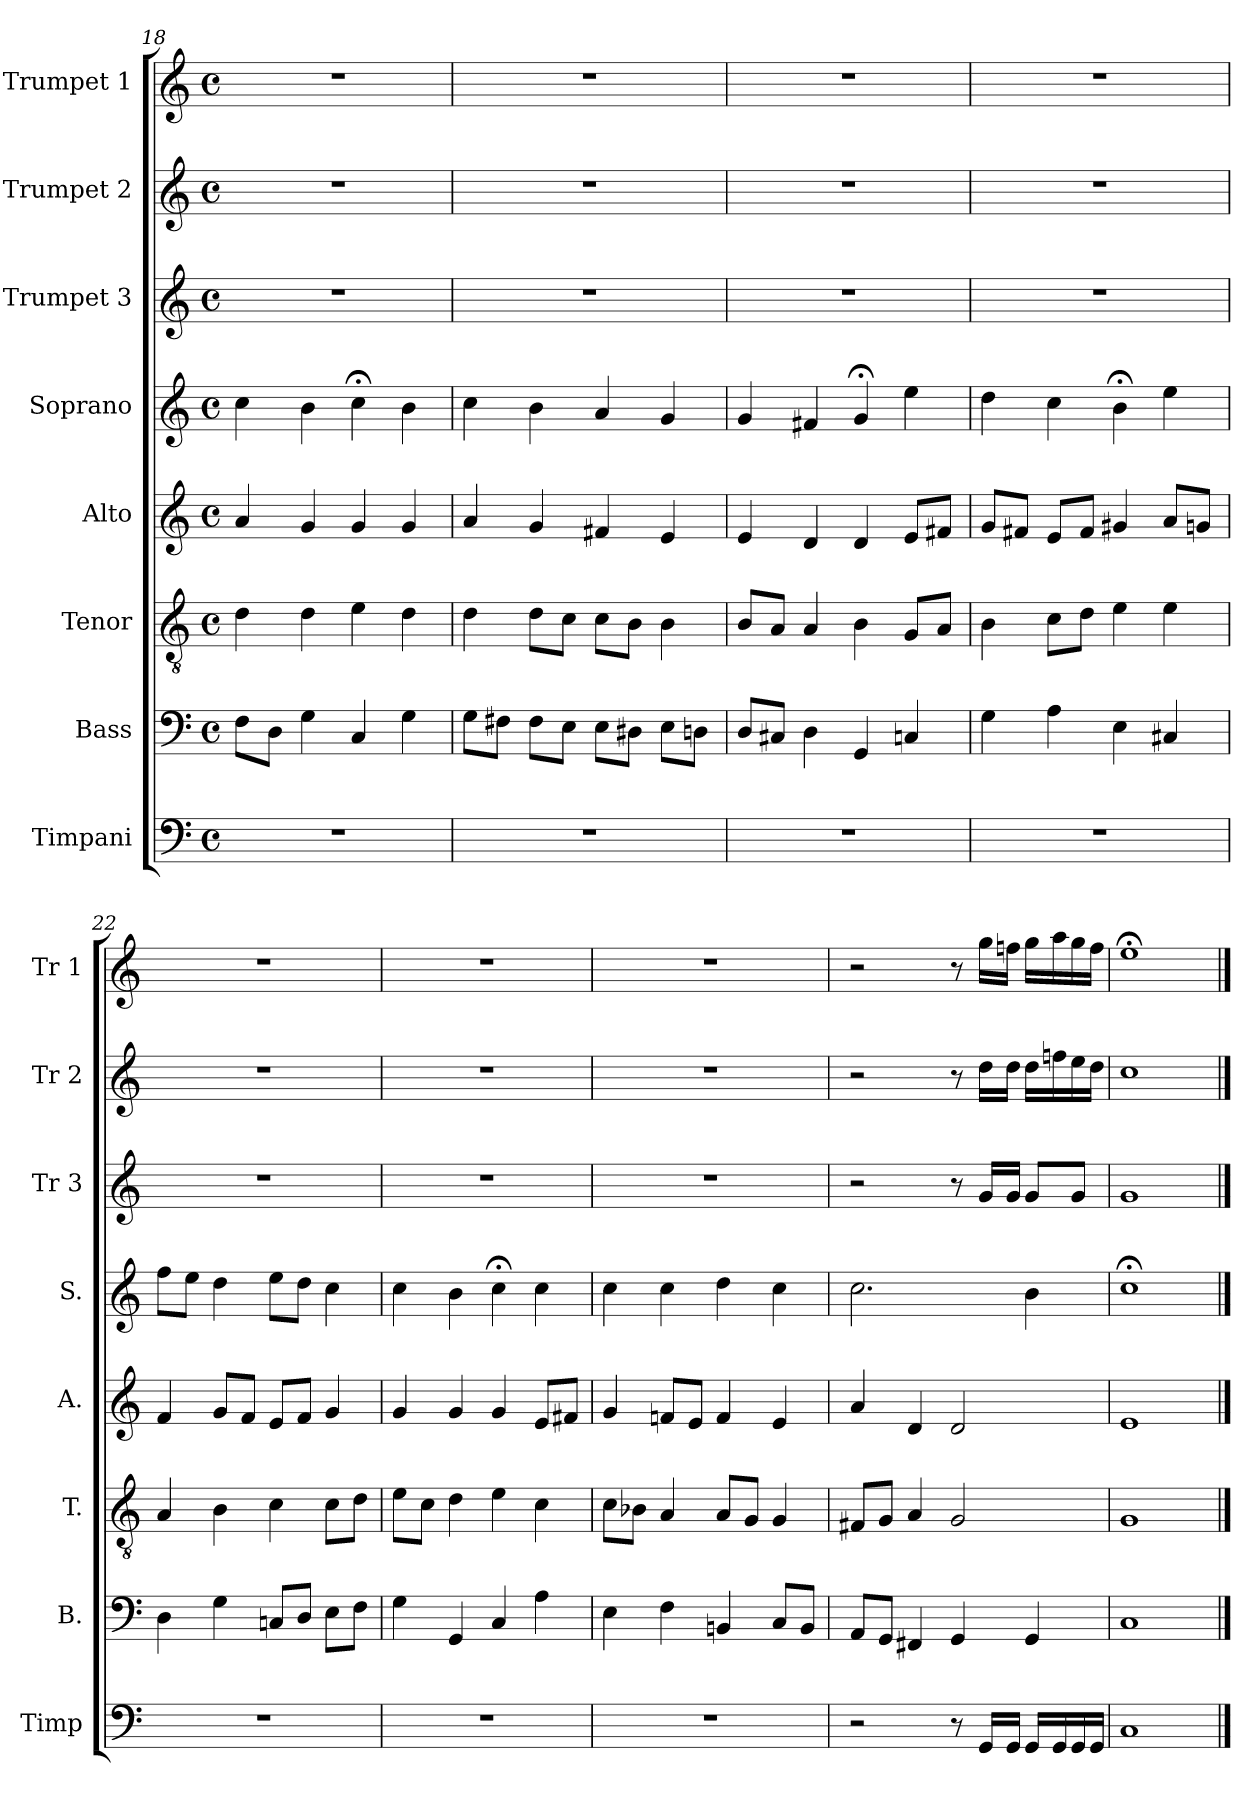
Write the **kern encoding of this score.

**kern	**kern	**kern	**kern	**kern	**kern	**kern	**kern
*part8	*part7	*part6	*part5	*part4	*part3	*part2	*part1
*staff8	*staff7	*staff6	*staff5	*staff4	*staff3	*staff2	*staff1
*I"Timpani	*I"Bass	*I"Tenor	*I"Alto	*I"Soprano	*I"Trumpet 3	*I"Trumpet 2	*I"Trumpet 1
*I'Timp	*I'B.	*I'T.	*I'A.	*I'S.	*I'Tr 3	*I'Tr 2	*I'Tr 1
*clefF4	*clefF4	*clefGv2	*clefG2	*clefG2	*clefG2	*clefG2	*clefG2
*k[]	*k[]	*k[]	*k[]	*k[]	*k[]	*k[]	*k[]
*M4/4	*M4/4	*M4/4	*M4/4	*M4/4	*M4/4	*M4/4	*M4/4
*met(c)	*met(c)	*met(c)	*met(c)	*met(c)	*met(c)	*met(c)	*met(c)
=18	=18	=18	=18	=18	=18	=18	=18
1r	8F\L	4d\	4a/	4cc\	1r	1r	1r
.	8D\J	.	.	.	.	.	.
.	4G\	4d\	4g/	4b\	.	.	.
.	4C/	4e\	4g/	4cc;<\	.	.	.
.	4G\	4d\	4g/	4b\	.	.	.
=19	=19	=19	=19	=19	=19	=19	=19
1r	8G\L	4d\	4a/	4cc\	1r	1r	1r
.	8F#X\J	.	.	.	.	.	.
.	8F#\L	8d\L	4g/	4b\	.	.	.
.	8E\J	8c\J	.	.	.	.	.
.	8E\L	8c\L	4f#X/	4a/	.	.	.
.	8D#X\J	8B\J	.	.	.	.	.
.	8E\L	4B\	4e/	4g/	.	.	.
.	8Dn\J	.	.	.	.	.	.
!!LO:LB:g=z
=20	=20	=20	=20	=20	=20	=20	=20
1r	8D/L	8B/L	4e/	4g/	1r	1r	1r
.	8C#X/J	8A/J	.	.	.	.	.
.	4D\	4A/	4d/	4f#X/	.	.	.
.	4GG/	4B\	4d/	4g;</	.	.	.
.	4Cn/	8G/L	8e/L	4ee\	.	.	.
.	.	8A/J	8f#X/J	.	.	.	.
=21	=21	=21	=21	=21	=21	=21	=21
1r	4G\	4B\	8g/L	4dd\	1r	1r	1r
.	.	.	8f#X/J	.	.	.	.
.	4A\	8c\L	8e/L	4cc\	.	.	.
.	.	8d\J	8f#/J	.	.	.	.
.	4E\	4e\	4g#X/	4b;<\	.	.	.
.	4C#X/	4e\	8a/L	4ee\	.	.	.
.	.	.	8gn/J	.	.	.	.
=22	=22	=22	=22	=22	=22	=22	=22
1r	4D\	4A/	4f/	8ff\L	1r	1r	1r
.	.	.	.	8ee\J	.	.	.
.	4G\	4B\	8g/L	4dd\	.	.	.
.	.	.	8f/J	.	.	.	.
.	8Cn/L	4c\	8e/L	8ee\L	.	.	.
.	8D/J	.	8f/J	8dd\J	.	.	.
.	8E\L	8c\L	4g/	4cc\	.	.	.
.	8F\J	8d\J	.	.	.	.	.
=23	=23	=23	=23	=23	=23	=23	=23
1r	4G\	8e\L	4g/	4cc\	1r	1r	1r
.	.	8c\J	.	.	.	.	.
.	4GG/	4d\	4g/	4b\	.	.	.
.	4C/	4e\	4g/	4cc;<\	.	.	.
.	4A\	4c\	8e/L	4cc\	.	.	.
.	.	.	8f#X/J	.	.	.	.
=24	=24	=24	=24	=24	=24	=24	=24
1r	4E\	8c\L	4g/	4cc\	1r	1r	1r
.	.	8B-X\J	.	.	.	.	.
.	4F\	4A/	8fn/L	4cc\	.	.	.
.	.	.	8e/J	.	.	.	.
.	4BBn/	8A/L	4f/	4dd\	.	.	.
.	.	8G/J	.	.	.	.	.
.	8C/L	4G/	4e/	4cc\	.	.	.
.	8BB/J	.	.	.	.	.	.
=25	=25	=25	=25	=25	=25	=25	=25
2r	8AA/L	8F#X/L	4a/	2.cc\	2r	2r	2r
.	8GG/J	8G/J	.	.	.	.	.
.	4FF#X/	4A/	4d/	.	.	.	.
8r	4GG/	2G/	2d/	.	8r	8r	8r
16GG/LL	.	.	.	.	16g/LL	16dd\LL	16gg\LL
16GG/JJ	.	.	.	.	16g/JJ	16dd\JJ	16ffn\JJ
16GG/LL	4GG/	.	.	4b\	8g/L	16dd\LL	16gg\LL
16GG/	.	.	.	.	.	16ffn\	16aa\
16GG/	.	.	.	.	8g/J	16ee\	16gg\
16GG/JJ	.	.	.	.	.	16dd\JJ	16ff\JJ
=26	=26	=26	=26	=26	=26	=26	=26
1C	1C	1G	1e	1cc;<	1g	1cc	1ee;<
==	==	==	==	==	==	==	==
*-	*-	*-	*-	*-	*-	*-	*-
